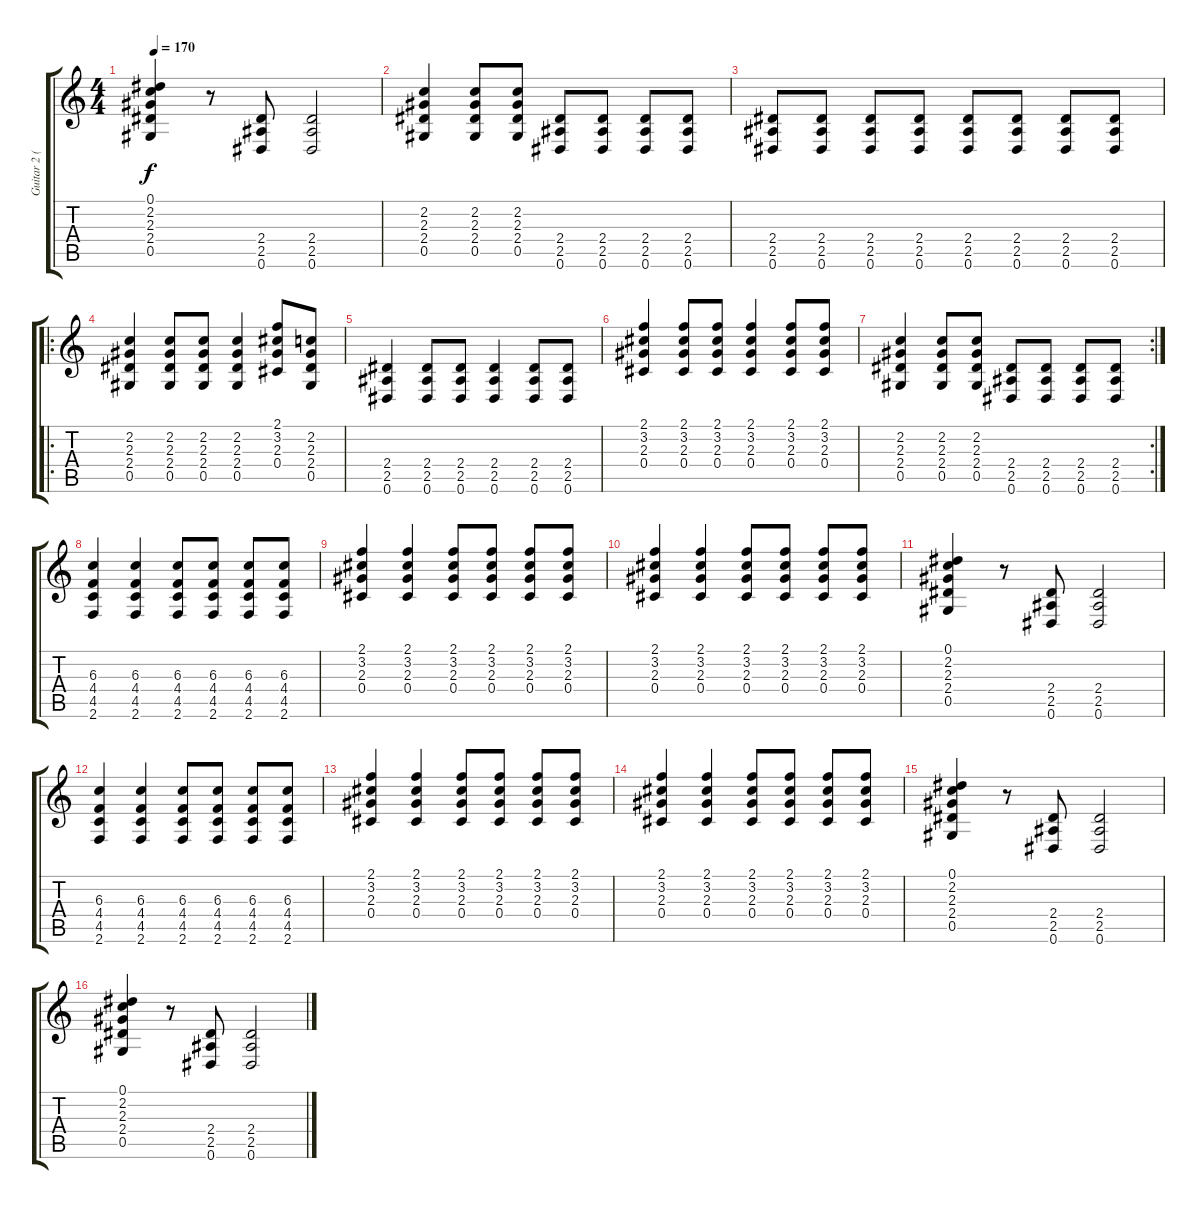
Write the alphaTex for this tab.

\track ("Guitar 2 (Billie Joe)" "Guitar 2 (") {instrument overdrivenguitar}
\staff {score tabs}
\tuning (Eb4 Bb3 Gb3 Db3 Ab2 Eb2) {hide}
\ts (4 4)
\tempo 170
\clef g2
\ks c
(0.1 2.2 2.3 2.4 0.5).4{dy f} r.8 (2.4 2.5 0.6).8 (2.4 2.5 0.6).2 |
(2.2 2.3 2.4 0.5).4 (2.2 2.3 2.4 0.5).8 (2.2 2.3 2.4 0.5).8 (2.4 2.5 0.6).8 (2.4 2.5 0.6).8 (2.4 2.5 0.6).8 (2.4 2.5 0.6).8 |
(2.4 2.5 0.6).8 (2.4 2.5 0.6).8 (2.4 2.5 0.6).8 (2.4 2.5 0.6).8 (2.4 2.5 0.6).8 (2.4 2.5 0.6).8 (2.4 2.5 0.6).8 (2.4 2.5 0.6).8 |
\ro
(2.2 2.3 2.4 0.5).4 (2.2 2.3 2.4 0.5).8 (2.2 2.3 2.4 0.5).8 (2.2 2.3 2.4 0.5).4 (2.1 3.2 2.3 0.4).8 (2.2 2.3 2.4 0.5).8 |
(2.4 2.5 0.6).4 (2.4 2.5 0.6).8 (2.4 2.5 0.6).8 (2.4 2.5 0.6).4 (2.4 2.5 0.6).8 (2.4 2.5 0.6).8 |
(2.1 3.2 2.3 0.4).4 (2.1 3.2 2.3 0.4).8 (2.1 3.2 2.3 0.4).8 (2.1 3.2 2.3 0.4).4 (2.1 3.2 2.3 0.4).8 (2.1 3.2 2.3 0.4).8 |
\rc 2
(2.2 2.3 2.4 0.5).4 (2.2 2.3 2.4 0.5).8 (2.2 2.3 2.4 0.5).8 (2.4 2.5 0.6).8 (2.4 2.5 0.6).8 (2.4 2.5 0.6).8 (2.4 2.5 0.6).8 |
(6.3 4.4 4.5 2.6).4 (6.3 4.4 4.5 2.6).4 (6.3 4.4 4.5 2.6).8 (6.3 4.4 4.5 2.6).8 (6.3 4.4 4.5 2.6).8 (6.3 4.4 4.5 2.6).8 |
(2.1 3.2 2.3 0.4).4 (2.1 3.2 2.3 0.4).4 (2.1 3.2 2.3 0.4).8 (2.1 3.2 2.3 0.4).8 (2.1 3.2 2.3 0.4).8 (2.1 3.2 2.3 0.4).8 |
(2.1 3.2 2.3 0.4).4 (2.1 3.2 2.3 0.4).4 (2.1 3.2 2.3 0.4).8 (2.1 3.2 2.3 0.4).8 (2.1 3.2 2.3 0.4).8 (2.1 3.2 2.3 0.4).8 |
(0.1 2.2 2.3 2.4 0.5).4 r.8 (2.4 2.5 0.6).8 (2.4 2.5 0.6).2 |
(6.3 4.4 4.5 2.6).4 (6.3 4.4 4.5 2.6).4 (6.3 4.4 4.5 2.6).8 (6.3 4.4 4.5 2.6).8 (6.3 4.4 4.5 2.6).8 (6.3 4.4 4.5 2.6).8 |
(2.1 3.2 2.3 0.4).4 (2.1 3.2 2.3 0.4).4 (2.1 3.2 2.3 0.4).8 (2.1 3.2 2.3 0.4).8 (2.1 3.2 2.3 0.4).8 (2.1 3.2 2.3 0.4).8 |
(2.1 3.2 2.3 0.4).4 (2.1 3.2 2.3 0.4).4 (2.1 3.2 2.3 0.4).8 (2.1 3.2 2.3 0.4).8 (2.1 3.2 2.3 0.4).8 (2.1 3.2 2.3 0.4).8 |
(0.1 2.2 2.3 2.4 0.5).4 r.8 (2.4 2.5 0.6).8 (2.4 2.5 0.6).2 |
(0.1 2.2 2.3 2.4 0.5).4 r.8 (2.4 2.5 0.6).8 (2.4 2.5 0.6).2
